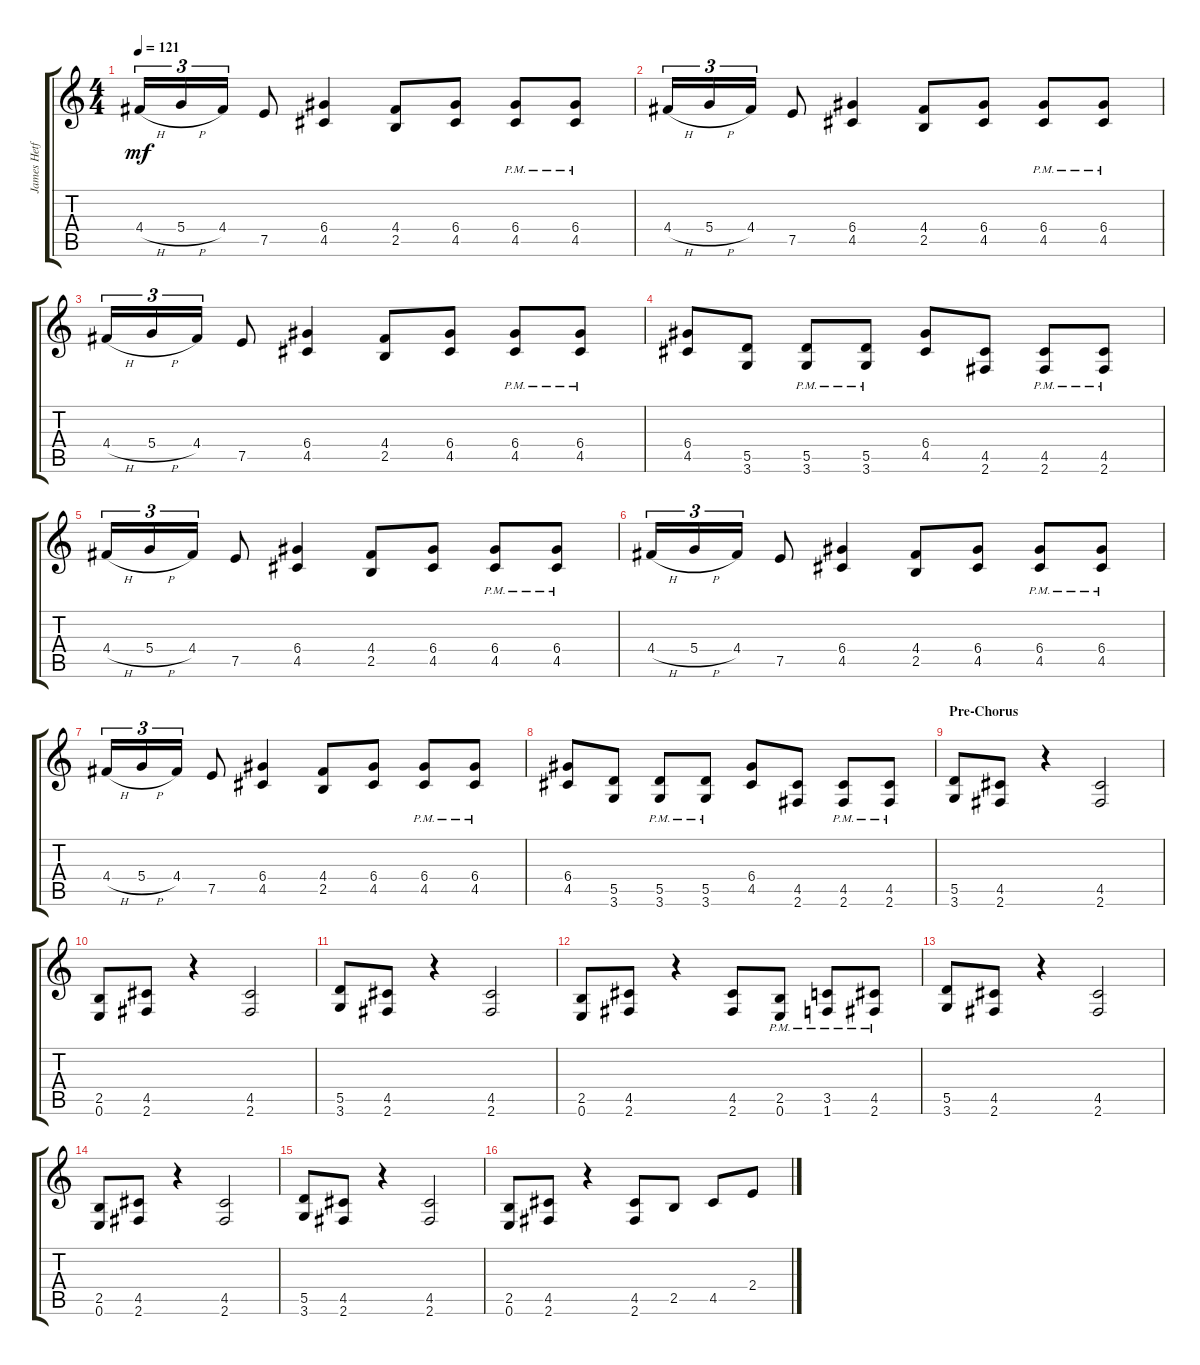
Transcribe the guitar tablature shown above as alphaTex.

\track ("James Hetfield" "James Hetf") {instrument distortionguitar}
\staff {score tabs}
\tuning (E4 B3 G3 D3 A2 E2) {hide}
\ts (4 4)
\tempo 121
\clef g2
\ks c
4.4{h}.16{tu (3 2) dy mf} 5.4{h}.16{tu (3 2)} 4.4.16{tu (3 2)} 7.5.8 (6.4 4.5).4 (4.4 2.5).8 (6.4 4.5).8 (6.4{pm} 4.5{pm}).8 (6.4{pm} 4.5{pm}).8 |
4.4{h}.16{tu (3 2)} 5.4{h}.16{tu (3 2)} 4.4.16{tu (3 2)} 7.5.8 (6.4 4.5).4 (4.4 2.5).8 (6.4 4.5).8 (6.4{pm} 4.5{pm}).8 (6.4{pm} 4.5{pm}).8 |
4.4{h}.16{tu (3 2)} 5.4{h}.16{tu (3 2)} 4.4.16{tu (3 2)} 7.5.8 (6.4 4.5).4 (4.4 2.5).8 (6.4 4.5).8 (6.4{pm} 4.5{pm}).8 (6.4{pm} 4.5{pm}).8 |
(6.4 4.5).8 (5.5 3.6).8 (5.5{pm} 3.6{pm}).8 (5.5{pm} 3.6{pm}).8 (6.4 4.5).8 (4.5 2.6).8 (4.5{pm} 2.6{pm}).8 (4.5{pm} 2.6{pm}).8 |
4.4{h}.16{tu (3 2)} 5.4{h}.16{tu (3 2)} 4.4.16{tu (3 2)} 7.5.8 (6.4 4.5).4 (4.4 2.5).8 (6.4 4.5).8 (6.4{pm} 4.5{pm}).8 (6.4{pm} 4.5{pm}).8 |
4.4{h}.16{tu (3 2)} 5.4{h}.16{tu (3 2)} 4.4.16{tu (3 2)} 7.5.8 (6.4 4.5).4 (4.4 2.5).8 (6.4 4.5).8 (6.4{pm} 4.5{pm}).8 (6.4{pm} 4.5{pm}).8 |
4.4{h}.16{tu (3 2)} 5.4{h}.16{tu (3 2)} 4.4.16{tu (3 2)} 7.5.8 (6.4 4.5).4 (4.4 2.5).8 (6.4 4.5).8 (6.4{pm} 4.5{pm}).8 (6.4{pm} 4.5{pm}).8 |
(6.4 4.5).8 (5.5 3.6).8 (5.5{pm} 3.6{pm}).8 (5.5{pm} 3.6{pm}).8 (6.4 4.5).8 (4.5 2.6).8 (4.5{pm} 2.6{pm}).8 (4.5{pm} 2.6{pm}).8 |
\section ("" "Pre-Chorus")
(5.5 3.6).8 (4.5 2.6).8 r.4 (4.5 2.6).2 |
(2.5 0.6).8 (4.5 2.6).8 r.4 (4.5 2.6).2 |
(5.5 3.6).8 (4.5 2.6).8 r.4 (4.5 2.6).2 |
(2.5 0.6).8 (4.5 2.6).8 r.4 (4.5 2.6).8 (2.5{pm} 0.6{pm}).8 (3.5{pm} 1.6{pm}).8 (4.5{pm} 2.6{pm}).8 |
(5.5 3.6).8 (4.5 2.6).8 r.4 (4.5 2.6).2 |
(2.5 0.6).8 (4.5 2.6).8 r.4 (4.5 2.6).2 |
(5.5 3.6).8 (4.5 2.6).8 r.4 (4.5 2.6).2 |
(2.5 0.6).8 (4.5 2.6).8 r.4 (4.5 2.6).8 2.5.8 4.5.8 2.4.8
